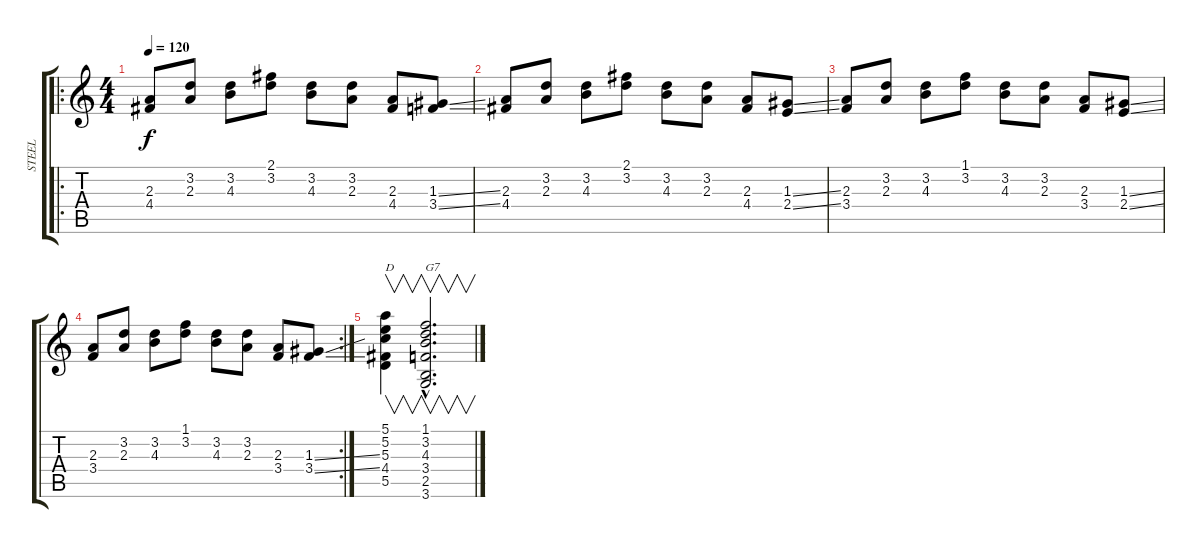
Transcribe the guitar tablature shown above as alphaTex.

\track ("STEEL" "STEEL") {instrument acousticguitarsteel}
\staff {score tabs}
\tuning (E4 B3 G3 D3 A2 E2) {hide}
\ro
\ts (4 4)
\tempo 120
\clef g2
\ks c
(2.3 4.4).8{dy f} (3.2 2.3).8 (3.2 4.3).8 (2.1 3.2).8 (3.2 4.3).8 (3.2 2.3).8 (2.3 4.4).8 (1.3{ss} 3.4{ss}).8 |
(2.3 4.4).8 (3.2 2.3).8 (3.2 4.3).8 (2.1 3.2).8 (3.2 4.3).8 (3.2 2.3).8 (2.3 4.4).8 (1.3{ss} 2.4{ss}).8 |
(2.3 3.4).8 (3.2 2.3).8 (3.2 4.3).8 (1.1 3.2).8 (3.2 4.3).8 (3.2 2.3).8 (2.3 3.4).8 (1.3{ss} 2.4{ss}).8 |
\rc 2
(2.3 3.4).8 (3.2 2.3).8 (3.2 4.3).8 (1.1 3.2).8 (3.2 4.3).8 (3.2 2.3).8 (2.3 3.4).8 (1.3{ss} 3.4{ss}).8 |
(5.1 5.2 5.3 4.4 5.5).4{v txt "D"} (1.1{hac} 3.2{hac} 4.3{hac} 3.4{hac} 2.5{hac} 3.6{hac}).2{v d txt "G7"}
